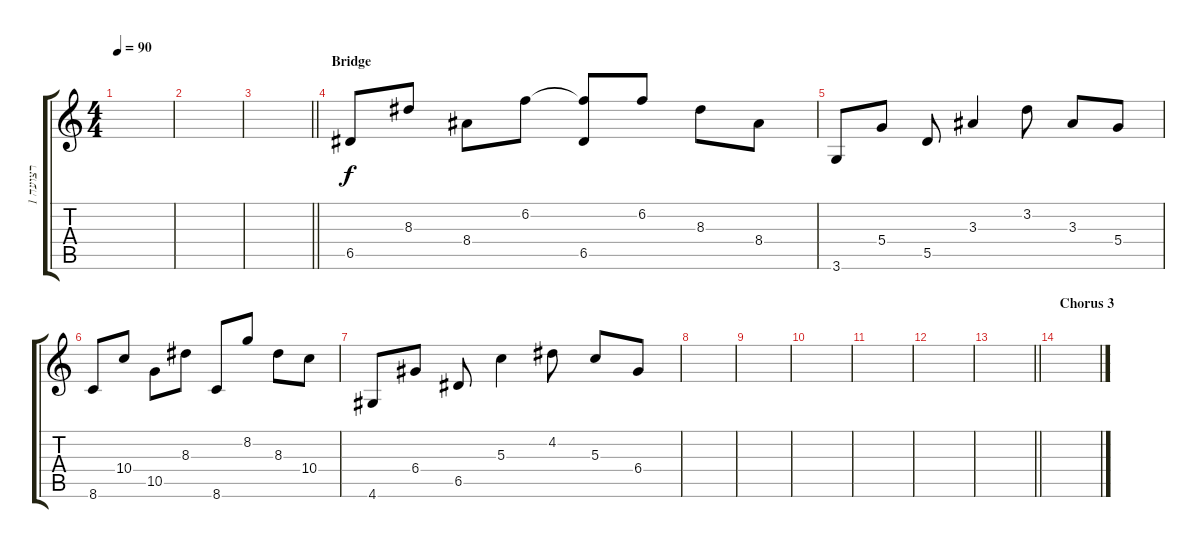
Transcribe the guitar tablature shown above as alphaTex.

\track ("רצועה 1" "רצועה 1") {instrument electricguitarclean}
\staff {score tabs}
\tuning (E4 B3 G3 D3 A2 E2) {hide}
\ts (4 4)
\tempo 90
\clef g2
\ks c
|
|
\barLineRight lightlight
|
\section ("" "Bridge")
6.5.8 8.3.8 8.4.8 6.2.8 (6.2{t} 6.5).8 6.2.8 8.3.8 8.4.8 |
3.6.8 5.4.8 5.5.8 3.3.4 3.2.8 3.3.8 5.4.8 |
8.6.8 10.4.8 10.5.8 8.3.8 8.6.8 8.2.8 8.3.8 10.4.8 |
4.6.8 6.4.8 6.5.8 5.3.4 4.2.8 5.3.8 6.4.8 |
|
|
|
|
|
\barLineRight lightlight
|
\section ("" "Chorus 3")
